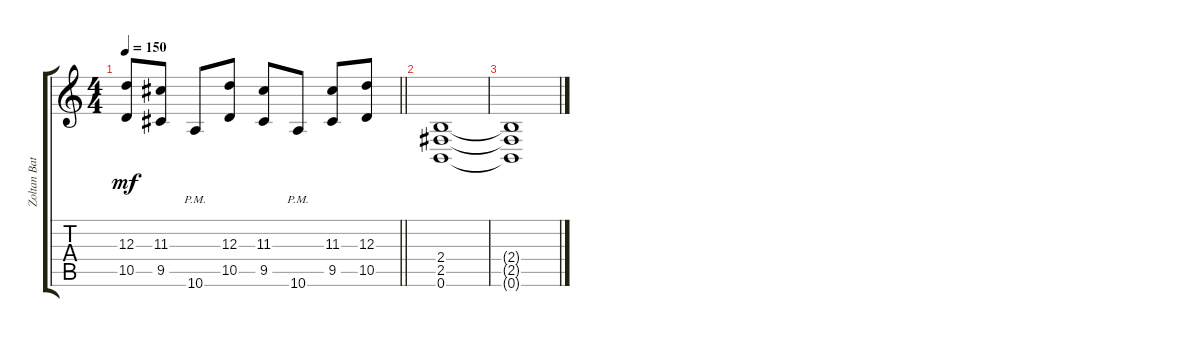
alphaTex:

\track ("Zoltan Bathory – Rhythm Guitar" "Zoltan Bat") {instrument distortionguitar}
\staff {score tabs}
\tuning (B3 Gb3 D3 A2 E2 B1) {hide}
\ts (4 4)
\tempo 150
\clef g2
\barLineRight lightlight
\ks c
(12.3 10.5).8{dy mf} (11.3 9.5).8 10.6{pm}.8 (12.3 10.5).8 (11.3 9.5).8 10.6{pm}.8 (11.3 9.5).8 (12.3 10.5).8 |
(2.4 2.5 0.6).1 |
(2.4{t} 2.5{t} 0.6{t}).1
